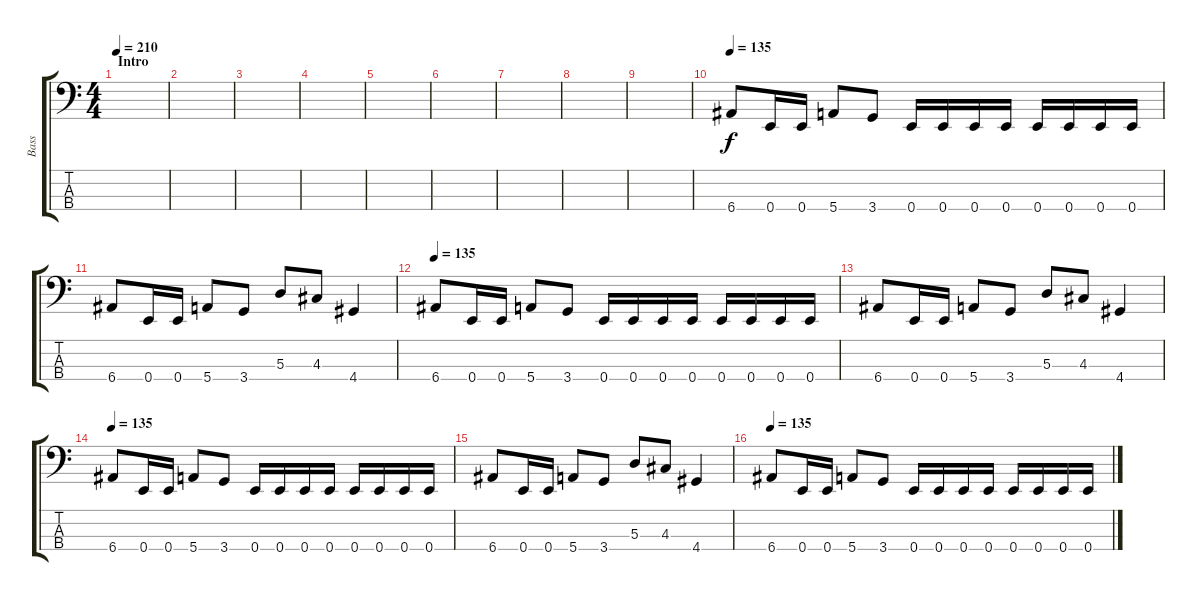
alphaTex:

\track ("Bass" "Bass") {instrument electricbasspick}
\staff {score tabs}
\tuning (G2 D2 A1 E1) {hide}
\ts (4 4)
\section ("" "Intro")
\tempo 210
\tempo 135
\tempo 210
\clef f4
\ks c
|
|
|
|
|
|
|
|
|
\tempo 135
6.4.8 0.4.16 0.4.16 5.4.8 3.4.8 0.4.16 0.4.16 0.4.16 0.4.16 0.4.16 0.4.16 0.4.16 0.4.16 |
6.4.8 0.4.16 0.4.16 5.4.8 3.4.8 5.3.8 4.3.8 4.4.4 |
\tempo 135
6.4.8 0.4.16 0.4.16 5.4.8 3.4.8 0.4.16 0.4.16 0.4.16 0.4.16 0.4.16 0.4.16 0.4.16 0.4.16 |
6.4.8 0.4.16 0.4.16 5.4.8 3.4.8 5.3.8 4.3.8 4.4.4 |
\tempo 135
6.4.8 0.4.16 0.4.16 5.4.8 3.4.8 0.4.16 0.4.16 0.4.16 0.4.16 0.4.16 0.4.16 0.4.16 0.4.16 |
6.4.8 0.4.16 0.4.16 5.4.8 3.4.8 5.3.8 4.3.8 4.4.4 |
\tempo 135
6.4.8 0.4.16 0.4.16 5.4.8 3.4.8 0.4.16 0.4.16 0.4.16 0.4.16 0.4.16 0.4.16 0.4.16 0.4.16
